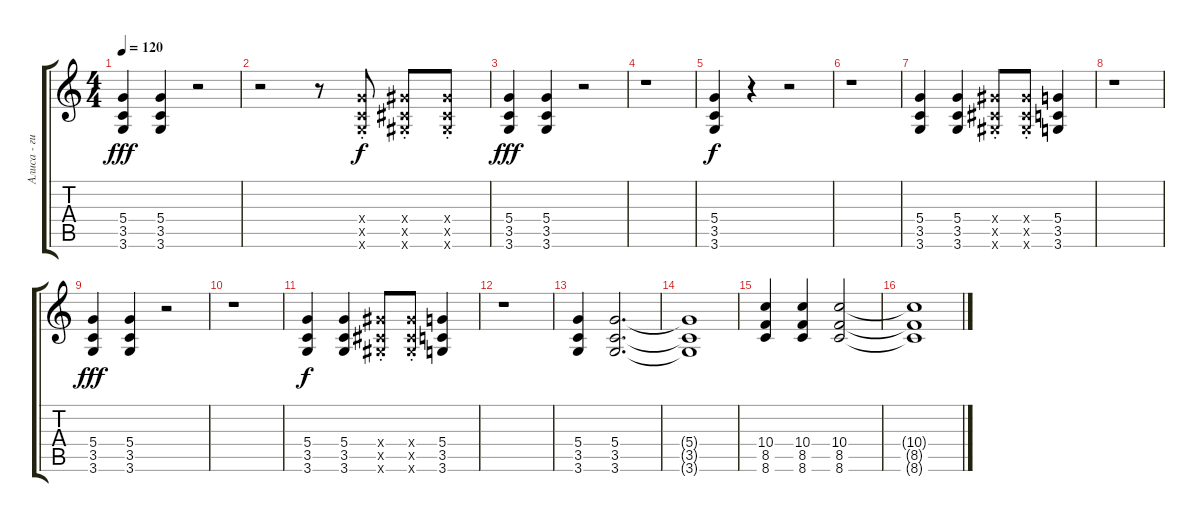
\track ("Алиса - гитара" "Алиса - ги") {instrument distortionguitar}
\staff {score tabs}
\tuning (E4 B3 G3 D3 A2 E2) {hide}
\ts (4 4)
\tempo 120
\clef g2
\ks c
(5.4 3.5 3.6).4{dy fff instrument distortionguitar} (5.4 3.5 3.6).4 r.2 |
r.2 r.8 (5.4{x} 3.5{x} 3.6{st x}).8{dy f} (6.4{x} 4.5{x} 4.6{st x}).8 (6.4{x} 4.5{x} 4.6{st x}).8 |
(5.4 3.5 3.6).4{dy fff} (5.4 3.5 3.6).4 r.2 |
r.1 |
(5.4 3.5 3.6).4{dy f} r.4 r.2 |
r.1 |
(5.4 3.5 3.6).4 (5.4 3.5 3.6).4 (6.4{x} 4.5{x} 4.6{st x}).8 (6.4{x} 4.5{x} 4.6{st x}).8 (5.4 3.5 3.6).4 |
r.1 |
(5.4 3.5 3.6).4{dy fff} (5.4 3.5 3.6).4 r.2 |
r.1 |
(5.4 3.5 3.6).4{dy f} (5.4 3.5 3.6).4 (6.4{x} 4.5{x} 4.6{st x}).8 (6.4{x} 4.5{x} 4.6{st x}).8 (5.4 3.5 3.6).4 |
r.1 |
(5.4 3.5 3.6).4 (5.4 3.5 3.6).2{d} |
(5.4{t} 3.5{t} 3.6{t}).1 |
(10.4 8.5 8.6).4 (10.4 8.5 8.6).4 (10.4 8.5 8.6).2 |
(10.4{t} 8.5{t} 8.6{t}).1
